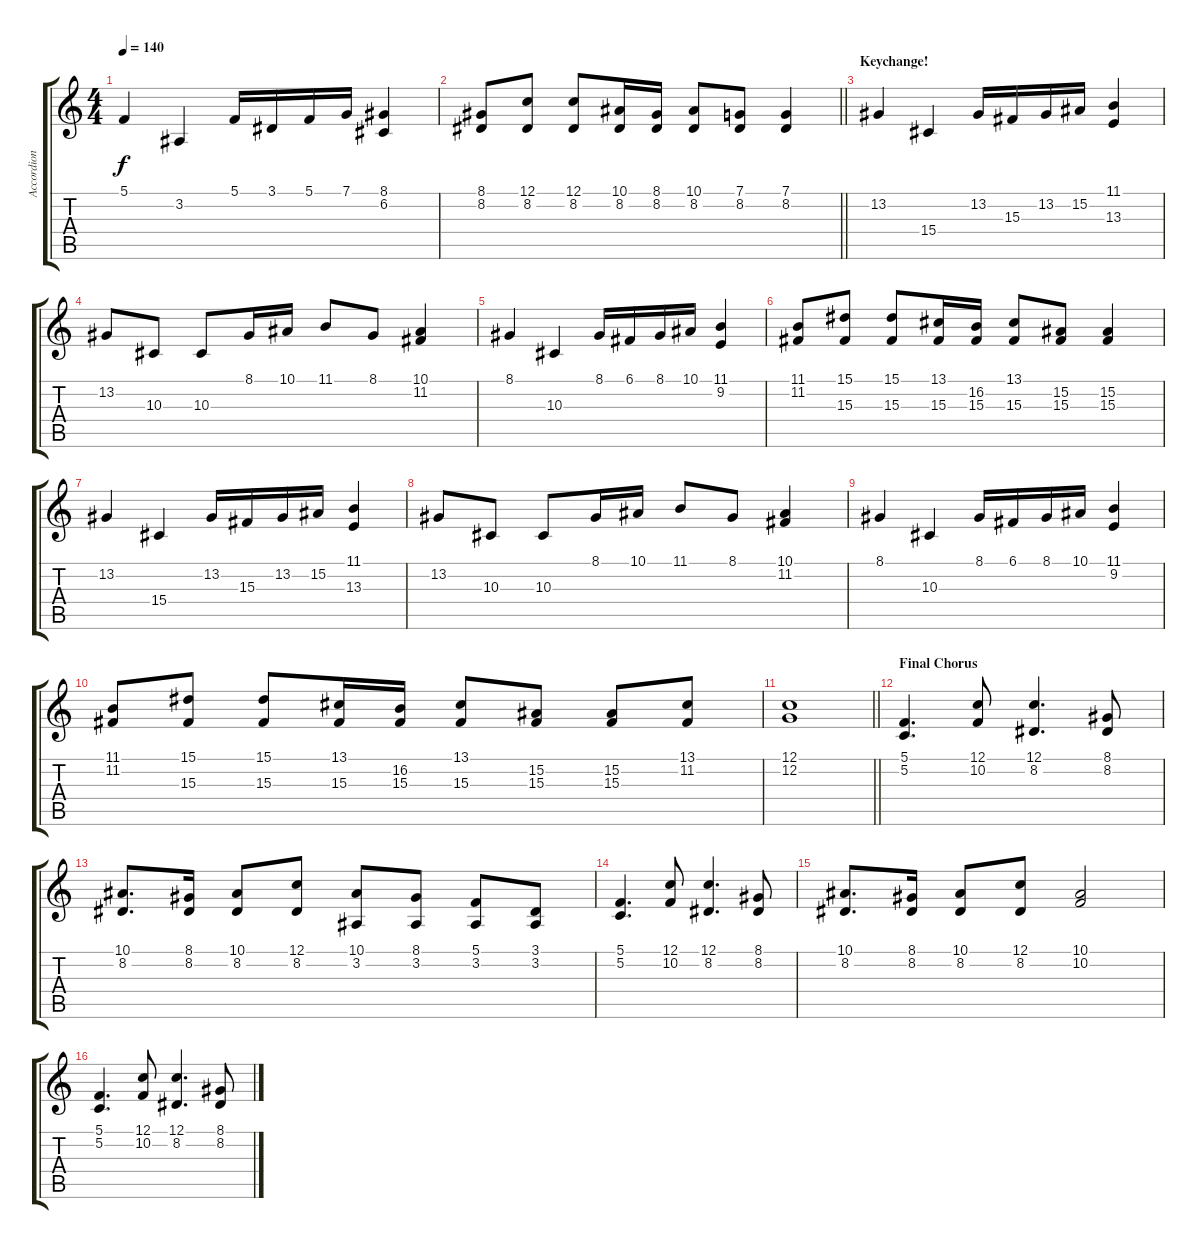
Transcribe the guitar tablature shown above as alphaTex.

\track ("Accordion" "Accordion") {instrument accordion}
\staff {score tabs}
\tuning (C4 G3 Eb3 Bb2 F2 C2) {hide}
\ts (4 4)
\tempo 140
\clef g2
\ks c
5.1.4{dy f} 3.2.4 5.1.16 3.1.16 5.1.16 7.1.16 (8.1 6.2).4 |
\barLineRight lightlight
(8.1 8.2).8 (12.1 8.2).8 (12.1 8.2).8 (10.1 8.2).16 (8.1 8.2).16 (10.1 8.2).8 (7.1 8.2).8 (7.1 8.2).4 |
\section ("" "Keychange!")
13.2.4 15.4.4 13.2.16 15.3.16 13.2.16 15.2.16 (11.1 13.3).4 |
13.2.8 10.3.8 10.3.8 8.1.16 10.1.16 11.1.8 8.1.8 (10.1 11.2).4 |
8.1.4 10.3.4 8.1.16 6.1.16 8.1.16 10.1.16 (11.1 9.2).4 |
(11.1 11.2).8 (15.1 15.3).8 (15.1 15.3).8 (13.1 15.3).16 (16.2 15.3).16 (13.1 15.3).8 (15.2 15.3).8 (15.2 15.3).4 |
13.2.4 15.4.4 13.2.16 15.3.16 13.2.16 15.2.16 (11.1 13.3).4 |
13.2.8 10.3.8 10.3.8 8.1.16 10.1.16 11.1.8 8.1.8 (10.1 11.2).4 |
8.1.4 10.3.4 8.1.16 6.1.16 8.1.16 10.1.16 (11.1 9.2).4 |
(11.1 11.2).8 (15.1 15.3).8 (15.1 15.3).8 (13.1 15.3).16 (16.2 15.3).16 (13.1 15.3).8 (15.2 15.3).8 (15.2 15.3).8 (13.1 11.2).8 |
\barLineRight lightlight
(12.1 12.2).1 |
\section ("" "Final Chorus")
(5.1 5.2).4{d} (12.1 10.2).8 (12.1 8.2).4{d} (8.1 8.2).8 |
(10.1 8.2).8{d} (8.1 8.2).16 (10.1 8.2).8 (12.1 8.2).8 (10.1 3.2).8 (8.1 3.2).8 (5.1 3.2).8 (3.1 3.2).8 |
(5.1 5.2).4{d} (12.1 10.2).8 (12.1 8.2).4{d} (8.1 8.2).8 |
(10.1 8.2).8{d} (8.1 8.2).16 (10.1 8.2).8 (12.1 8.2).8 (10.1 10.2).2 |
(5.1 5.2).4{d} (12.1 10.2).8 (12.1 8.2).4{d} (8.1 8.2).8
